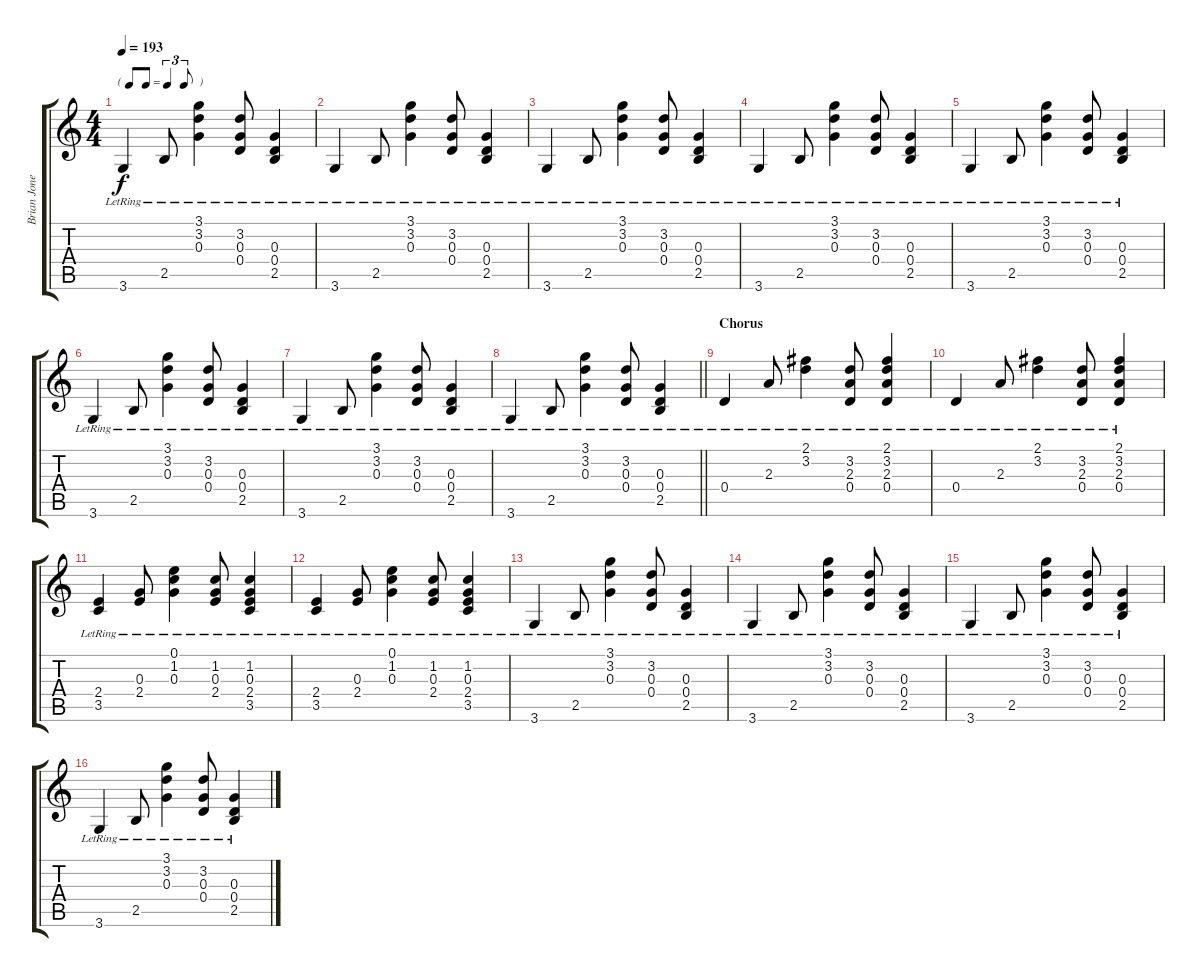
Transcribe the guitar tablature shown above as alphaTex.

\track ("Brian Jones" "Brian Jone") {instrument electricguitarclean}
\staff {score tabs}
\tuning (E4 B3 G3 D3 A2 E2) {hide}
\ts (4 4)
\tf triplet8th
\tempo 193
\clef g2
\ks c
3.6{lr}.4{dy f} 2.5{lr}.8 (3.1{lr} 3.2{lr} 0.3{lr}).4 (3.2 0.3{lr} 0.4{lr}).8 (0.3{lr} 0.4 2.5).4 |
3.6{lr}.4 2.5{lr}.8 (3.1{lr} 3.2{lr} 0.3{lr}).4 (3.2 0.3{lr} 0.4{lr}).8 (0.3{lr} 0.4 2.5).4 |
3.6{lr}.4 2.5{lr}.8 (3.1{lr} 3.2{lr} 0.3{lr}).4 (3.2 0.3{lr} 0.4{lr}).8 (0.3{lr} 0.4 2.5).4 |
3.6{lr}.4 2.5{lr}.8 (3.1{lr} 3.2{lr} 0.3{lr}).4 (3.2 0.3{lr} 0.4{lr}).8 (0.3{lr} 0.4 2.5).4 |
3.6{lr}.4 2.5{lr}.8 (3.1{lr} 3.2{lr} 0.3{lr}).4 (3.2 0.3{lr} 0.4{lr}).8 (0.3{lr} 0.4 2.5).4 |
3.6{lr}.4 2.5{lr}.8 (3.1{lr} 3.2{lr} 0.3{lr}).4 (3.2 0.3{lr} 0.4{lr}).8 (0.3{lr} 0.4 2.5).4 |
3.6{lr}.4 2.5{lr}.8 (3.1{lr} 3.2{lr} 0.3{lr}).4 (3.2 0.3{lr} 0.4{lr}).8 (0.3{lr} 0.4 2.5).4 |
\barLineRight lightlight
3.6{lr}.4 2.5{lr}.8 (3.1{lr} 3.2{lr} 0.3{lr}).4 (3.2 0.3{lr} 0.4{lr}).8 (0.3{lr} 0.4 2.5).4 |
\section ("" "Chorus")
0.4{lr}.4 2.3{lr}.8 (2.1{lr} 3.2{lr}).4 (3.2{lr} 2.3{lr} 0.4{lr}).8 (2.1{lr} 3.2{lr} 2.3{lr} 0.4{lr}).4 |
0.4{lr}.4 2.3{lr}.8 (2.1{lr} 3.2{lr}).4 (3.2{lr} 2.3{lr} 0.4{lr}).8 (2.1{lr} 3.2{lr} 2.3{lr} 0.4{lr}).4 |
(2.4{lr} 3.5).4 (0.3{lr} 2.4).8 (0.1{lr} 1.2{lr} 0.3).4 (1.2{lr} 0.3{lr} 2.4{lr}).8 (1.2{lr} 0.3{lr} 2.4{lr} 3.5).4 |
(2.4{lr} 3.5).4 (0.3{lr} 2.4).8 (0.1{lr} 1.2{lr} 0.3).4 (1.2{lr} 0.3{lr} 2.4{lr}).8 (1.2{lr} 0.3{lr} 2.4{lr} 3.5).4 |
3.6{lr}.4 2.5{lr}.8 (3.1{lr} 3.2{lr} 0.3{lr}).4 (3.2 0.3{lr} 0.4{lr}).8 (0.3{lr} 0.4 2.5).4 |
3.6{lr}.4 2.5{lr}.8 (3.1{lr} 3.2{lr} 0.3{lr}).4 (3.2 0.3{lr} 0.4{lr}).8 (0.3{lr} 0.4 2.5).4 |
3.6{lr}.4 2.5{lr}.8 (3.1{lr} 3.2{lr} 0.3{lr}).4 (3.2 0.3{lr} 0.4{lr}).8 (0.3{lr} 0.4 2.5).4 |
3.6{lr}.4 2.5{lr}.8 (3.1{lr} 3.2{lr} 0.3{lr}).4 (3.2 0.3{lr} 0.4{lr}).8 (0.3{lr} 0.4 2.5).4
